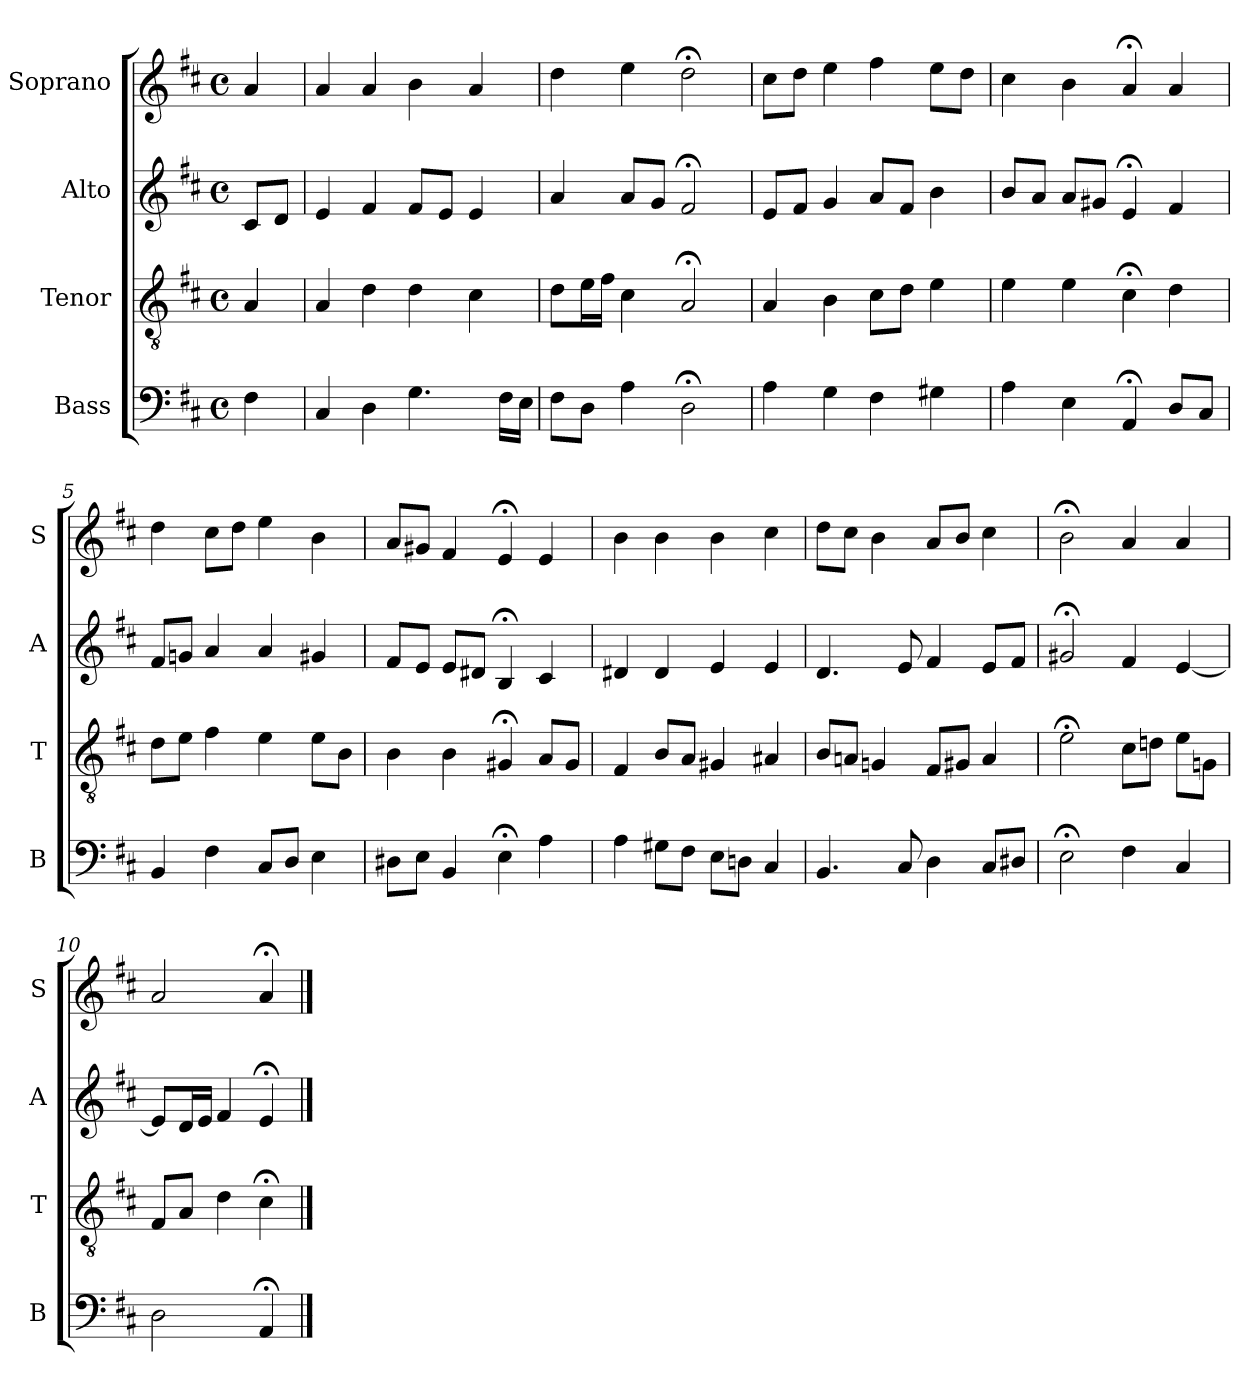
**kern	**kern	**kern	**kern
*part4	*part3	*part2	*part1
*staff4	*staff3	*staff2	*staff1
*I"Bass	*I"Tenor	*I"Alto	*I"Soprano
*I'B	*I'T	*I'A	*I'S
*clefF4	*clefGv2	*clefG2	*clefG2
*k[f#c#]	*k[f#c#]	*k[f#c#]	*k[f#c#]
*A:mix	*A:mix	*A:mix	*A:mix
*M4/4	*M4/4	*M4/4	*M4/4
*met(c)	*met(c)	*met(c)	*met(c)
*MM100	*MM100	*MM100	*MM100
=	=	=	=
4F#	4A	8c#L	4a
.	.	8dJ	.
=1	=1	=1	=1
4C#	4A	4e	4a
4D	4d	4f#	4a
4.G	4d	8f#L	4b
.	.	8eJ	.
.	4c#	4e	4a
16F#LL	.	.	.
16EJJ	.	.	.
=2	=2	=2	=2
8F#L	8dL	4a	4dd
8DJ	16eL	.	.
.	16f#JJ	.	.
4A	4c#	8aL	4ee
.	.	8gJ	.
2D;<	2A;<	2f#;<	2dd;<
=3	=3	=3	=3
4A	4A	8eL	8cc#L
.	.	8f#J	8ddJ
4G	4B	4g	4ee
4F#	8c#L	8aL	4ff#
.	8dJ	8f#J	.
4G#X	4e	4b	8eeL
.	.	.	8ddJ
=4	=4	=4	=4
4A	4e	8bL	4cc#
.	.	8aJ	.
4E	4e	8aL	4b
.	.	8g#XJ	.
4AA;<	4c#;<	4e;<	4a;<
8DL	4d	4f#	4a
8C#J	.	.	.
=5	=5	=5	=5
4BB	8dL	8f#L	4dd
.	8eJ	8gnJ	.
4F#	4f#	4a	8cc#L
.	.	.	8ddJ
8C#L	4e	4a	4ee
8DJ	.	.	.
4E	8eL	4g#X	4b
.	8BJ	.	.
=6	=6	=6	=6
8D#XL	4B	8f#L	8aL
8EJ	.	8eJ	8g#XJ
4BB	4B	8eL	4f#
.	.	8d#XJ	.
4E;<i	4G#X;<i	4B;<	4e;<
4Ai	8AiL	4c#	4e
.	8G#J	.	.
=7	=7	=7	=7
4A	4F#	4d#X	4b
8G#XL	8BL	4d#	4b
8F#J	8AJ	.	.
8EL	4G#X	4e	4b
8DnJ	.	.	.
4C#	4A#X	4e	4cc#
=8	=8	=8	=8
4.BB	8BL	4.d	8ddL
.	8AnJ	.	8cc#J
.	4Gn	.	4b
8C#	.	8e	.
4D	8F#L	4f#	8aL
.	8G#XJ	.	8bJ
8C#L	4A	8eL	4cc#
8D#XJ	.	8f#J	.
=9	=9	=9	=9
2E;<	2e;<	2g#X;<	2b;<
4F#	8c#L	4f#	4a
.	8dnJ	.	.
4C#	8eL	[4e	4a
.	8GnJ	.	.
=10	=10	=10	=10
2D	8F#L	8eL]	2a
.	8AJ	16dL	.
.	.	16eJJ	.
.	4d	4f#	.
4AA;<	4c#;<	4e;<	4a;<
==	==	==	==
*-	*-	*-	*-
